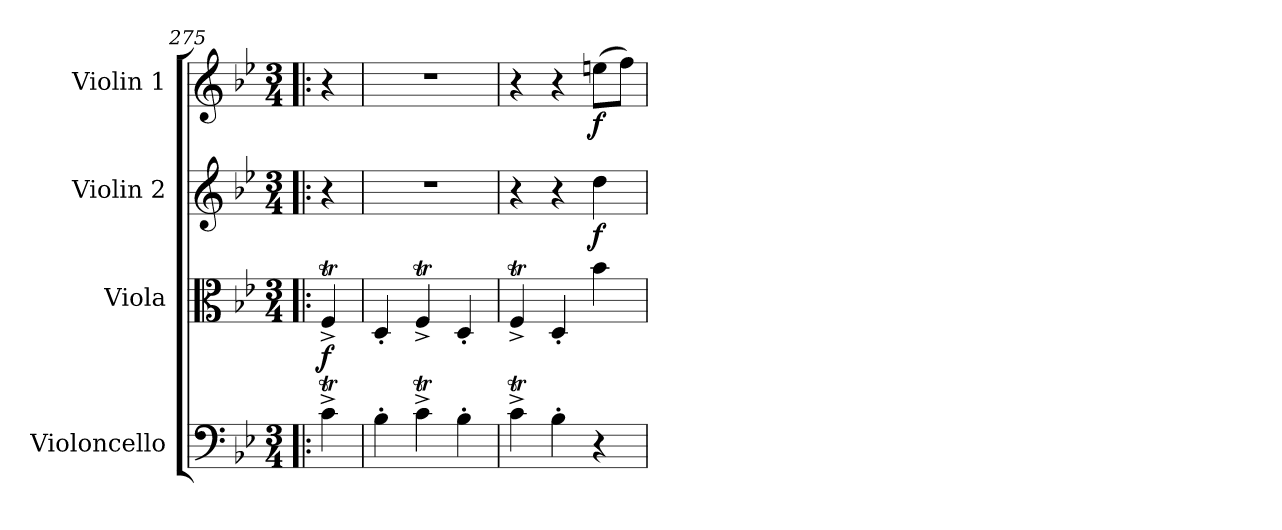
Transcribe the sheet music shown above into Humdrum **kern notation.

**kern	**dynam	**kern	**dynam	**kern	**dynam	**kern	**dynam
*part4	*part4	*part3	*part3	*part2	*part2	*part1	*part1
*staff4	*staff4	*staff3	*staff3	*staff2	*staff2	*staff1	*staff1
*I"Violoncello	*	*I"Viola	*	*I"Violin 2	*	*I"Violin 1	*
*I'Vc	*	*I'Vla	*	*I'Vln	*	*I'Vln	*
*clefF4	*	*clefC3	*	*clefG2	*	*clefG2	*
*k[b-e-]	*	*k[b-e-]	*	*k[b-e-]	*	*k[b-e-]	*
*M3/4	*	*M3/4	*	*M3/4	*	*M3/4	*
=275!|:	=275!|:	=275!|:	=275!|:	=275!|:	=275!|:	=275!|:	=275!|:
!	!LO:DY:b	!	!LO:DY:b	!	!	!	!
4cT^\	other-dynamics	4FT^/	f	4r	.	4r	.
=276	=276	=276	=276	=276	=276	=276	=276
4B-'\	.	4D'/	.	2.r	.	2.r	.
4cT^\	.	4FT^/	.	.	.	.	.
4B-'\	.	4D'/	.	.	.	.	.
=277	=277	=277	=277	=277	=277	=277	=277
4cT^\	.	4FT^/	.	4r	.	4r	.
4B-'\	.	4D'/	.	4r	.	4r	.
!	!	!	!	!	!LO:DY:b	!	!LO:DY:b
4r	.	4b-\	.	4dd\	f	(>8een\L	f
.	.	.	.	.	.	8ff\J)	.
=	=	=	=	=	=	=	=
*-	*-	*-	*-	*-	*-	*-	*-
